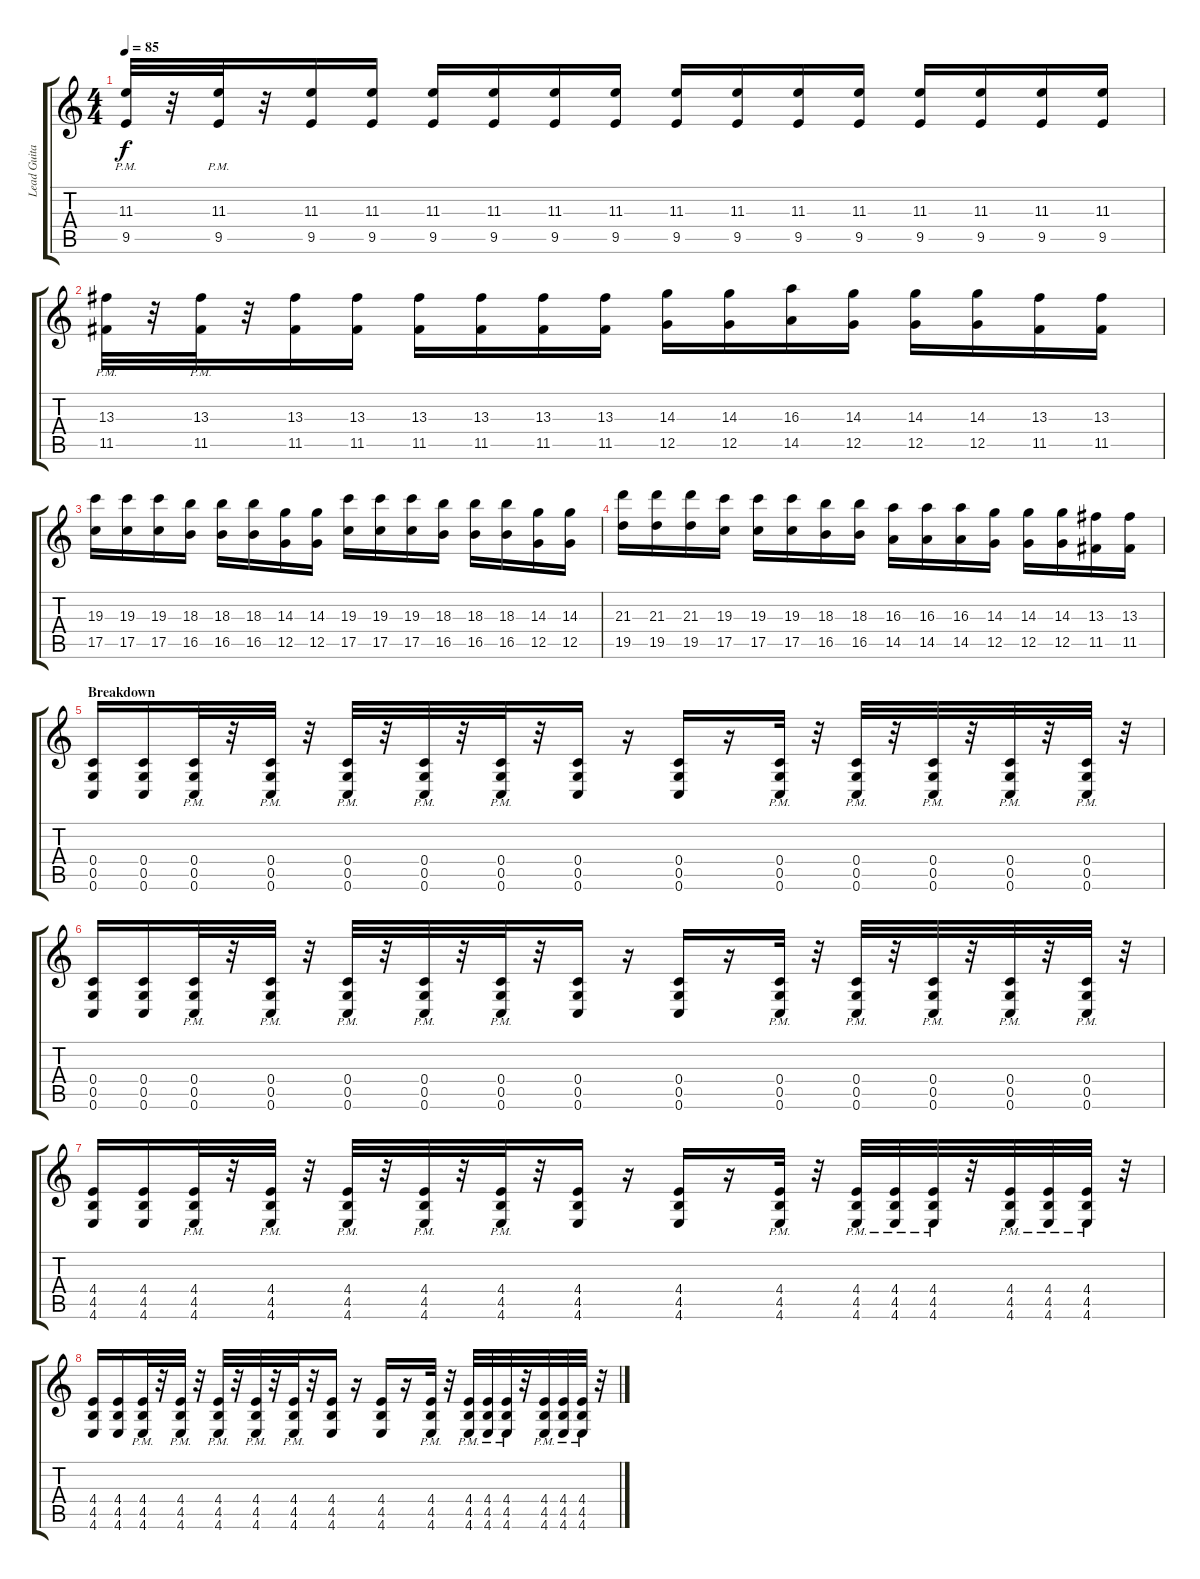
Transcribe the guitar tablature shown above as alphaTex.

\track ("Lead Guitar" "Lead Guita") {instrument distortionguitar}
\staff {score tabs}
\tuning (D4 A3 F3 C3 G2 C2) {hide}
\ts (4 4)
\tempo 85
\clef g2
\ks c
(11.3{pm} 9.5).32{dy f} r.32 (11.3{pm} 9.5).32 r.32 (11.3 9.5).16 (11.3 9.5).16 (11.3 9.5).16 (11.3 9.5).16 (11.3 9.5).16 (11.3 9.5).16 (11.3 9.5).16 (11.3 9.5).16 (11.3 9.5).16 (11.3 9.5).16 (11.3 9.5).16 (11.3 9.5).16 (11.3 9.5).16 (11.3 9.5).16 |
(13.3{pm} 11.5).32 r.32 (13.3{pm} 11.5).32 r.32 (13.3 11.5).16 (13.3 11.5).16 (13.3 11.5).16 (13.3 11.5).16 (13.3 11.5).16 (13.3 11.5).16 (14.3 12.5).16 (14.3 12.5).16 (16.3 14.5).16 (14.3 12.5).16 (14.3 12.5).16 (14.3 12.5).16 (13.3 11.5).16 (13.3 11.5).16 |
(19.3 17.5).16 (19.3 17.5).16 (19.3 17.5).16 (18.3 16.5).16 (18.3 16.5).16 (18.3 16.5).16 (14.3 12.5).16 (14.3 12.5).16 (19.3 17.5).16 (19.3 17.5).16 (19.3 17.5).16 (18.3 16.5).16 (18.3 16.5).16 (18.3 16.5).16 (14.3 12.5).16 (14.3 12.5).16 |
(21.3 19.5).16 (21.3 19.5).16 (21.3 19.5).16 (19.3 17.5).16 (19.3 17.5).16 (19.3 17.5).16 (18.3 16.5).16 (18.3 16.5).16 (16.3 14.5).16 (16.3 14.5).16 (16.3 14.5).16 (14.3 12.5).16 (14.3 12.5).16 (14.3 12.5).16 (13.3 11.5).16 (13.3 11.5).16 |
\section ("" "Breakdown")
(0.4 0.5 0.6).16 (0.4 0.5 0.6).16 (0.4{pm} 0.5 0.6).32 r.32 (0.4{pm} 0.5 0.6).32 r.32 (0.4{pm} 0.5 0.6).32 r.32 (0.4{pm} 0.5 0.6).32 r.32 (0.4{pm} 0.5 0.6).32 r.32 (0.4 0.5 0.6).16 r.16 (0.4 0.5 0.6).16 r.16 (0.4{pm} 0.5 0.6).32 r.32 (0.4{pm} 0.5 0.6).32 r.32 (0.4{pm} 0.5 0.6).32 r.32 (0.4{pm} 0.5 0.6).32 r.32 (0.4{pm} 0.5 0.6).32 r.32 |
(0.4 0.5 0.6).16 (0.4 0.5 0.6).16 (0.4{pm} 0.5 0.6).32 r.32 (0.4{pm} 0.5 0.6).32 r.32 (0.4{pm} 0.5 0.6).32 r.32 (0.4{pm} 0.5 0.6).32 r.32 (0.4{pm} 0.5 0.6).32 r.32 (0.4 0.5 0.6).16 r.16 (0.4 0.5 0.6).16 r.16 (0.4{pm} 0.5 0.6).32 r.32 (0.4{pm} 0.5 0.6).32 r.32 (0.4{pm} 0.5 0.6).32 r.32 (0.4{pm} 0.5 0.6).32 r.32 (0.4{pm} 0.5 0.6).32 r.32 |
(4.4 4.5 4.6).16 (4.4 4.5 4.6).16 (4.4{pm} 4.5 4.6).32 r.32 (4.4{pm} 4.5 4.6).32 r.32 (4.4{pm} 4.5 4.6).32 r.32 (4.4{pm} 4.5 4.6).32 r.32 (4.4{pm} 4.5 4.6).32 r.32 (4.4 4.5 4.6).16 r.16 (4.4 4.5 4.6).16 r.16 (4.4{pm} 4.5 4.6).32 r.32 (4.4{pm} 4.5 4.6).32 (4.4{pm} 4.5 4.6).32 (4.4{pm} 4.5 4.6).32 r.32 (4.4{pm} 4.5 4.6).32 (4.4{pm} 4.5 4.6).32 (4.4{pm} 4.5 4.6).32 r.32 |
(4.4 4.5 4.6).16 (4.4 4.5 4.6).16 (4.4{pm} 4.5 4.6).32 r.32 (4.4{pm} 4.5 4.6).32 r.32 (4.4{pm} 4.5 4.6).32 r.32 (4.4{pm} 4.5 4.6).32 r.32 (4.4{pm} 4.5 4.6).32 r.32 (4.4 4.5 4.6).16 r.16 (4.4 4.5 4.6).16 r.16 (4.4{pm} 4.5 4.6).32 r.32 (4.4{pm} 4.5 4.6).32 (4.4{pm} 4.5 4.6).32 (4.4{pm} 4.5 4.6).32 r.32 (4.4{pm} 4.5 4.6).32 (4.4{pm} 4.5 4.6).32 (4.4{pm} 4.5 4.6).32 r.32
